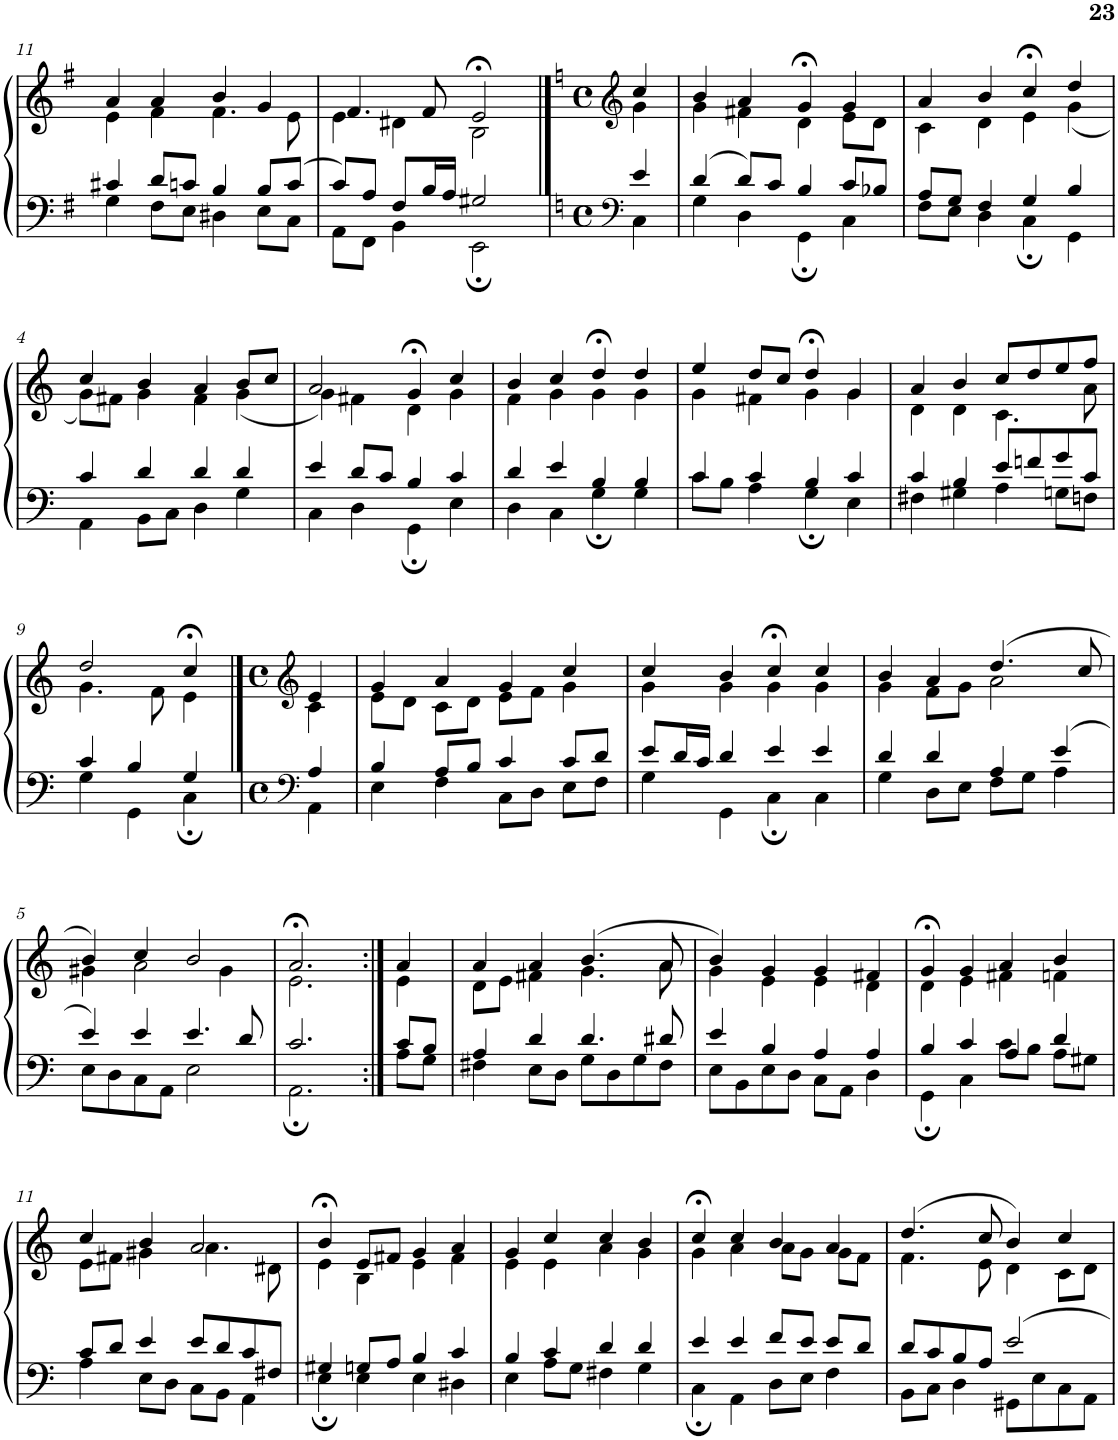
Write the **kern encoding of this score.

**kern	**kern
*part1	*part1
*staff2	*staff1
*I"Piano	*
*I'Pno	*
!!LO:PB:g=z
*clefF4	*clefG2
*k[f#]	*k[f#]
*M4/4	*M4/4
*met(c)	*met(c)
=11	=11
*^	*^
4c#X/	4G\	4a/	4e\
8d/L	8F#\L	4a/	4f#\
8cn/J	8E\J	.	.
4B/	4D#X\	4b/	4.f#\
8B/L	8E\L	4g/	.
8c/J	8C\J	.	8e\
=12	=12	=12	=12
8c/L	8AA\L	4.f#/	4e\
8A/J	8FF#\J	.	.
8F#/L	4BB\	.	4d#X\
16B/L	.	8f#/	.
16A/JJ	.	.	.
2G#X/	2EE;\	2e;</	2B\
==1	==1	==1	==1
*clefF4	*	*clefG2	*
*k[]	*	*k[]	*
*M4/4	*	*M4/4	*
*met(c)	*	*met(c)	*
4e/	4C\	4cc/	4g\
=2	=2	=2	=2
4d/	4G\	4b/	4g\
8d/L	4D\	4a/	4f#X\
8c/J	.	.	.
4B/	4GG;\	4g;</	4d\
8c/L	4C\	4g/	8e\L
8B-X/J	.	.	8d\J
=3	=3	=3	=3
8A/L	8F\L	4a/	4c\
8G/J	8E\J	.	.
4F/	4D\	4b/	4d\
4G/	4C;\	4cc;</	4e\
4B/	4GG\	4dd/	(<4g\
!!LO:LB:g=z	!!
=4	=4	=4	=4
4c/	4AA\	4cc/	8g\L)
.	.	.	8f#X\J
4d/	8BB\L	4b/	4g\
.	8C\J	.	.
4d/	4D\	4a/	4f#\
4d/	4G\	8b/L	(<4g\
.	.	8cc/J	.
=5	=5	=5	=5
4e/	4C\	2a/	4g\)
8d/L	4D\	.	4f#X\
8c/J	.	.	.
4B/	4GG;\	4g;</	4d\
4c/	4E\	4cc/	4g\
=6	=6	=6	=6
4d/	4D\	4b/	4f\
4e/	4C\	4cc/	4g\
4B/	4G;\	4dd;</	4g\
4B/	4G\	4dd/	4g\
=7	=7	=7	=7
4c/	8c\L	4ee/	4g\
.	8B\J	.	.
4c/	4A\	8dd/L	4f#X\
.	.	8cc/J	.
4B/	4G;\	4dd;</	4g\
4c/	4E\	4g/	4g\
=8	=8	=8	=8
4c/	4F#X\	4a/	4d\
4B/	4G#X\	4b/	4d\
8e/L	4A\	8cc/L	4.c\
8fn/	.	8dd/	.
8g/	8Gn\L	8ee/	.
8c/J	8Fn\J	8ff/J	8a\
!!LO:LB:g=z	!!
=9	=9	=9	=9
4c/	4G\	2dd/	4.g\
4B/	4GG\	.	.
.	.	.	8f\
4G/	4C;\	4cc;</	4e\
==1	==1	==1	==1
*clefF4	*	*clefG2	*
*M4/4	*	*M4/4	*
*met(c)	*	*met(c)	*
4A/	4AA\	4e/	4c\
=2	=2	=2	=2
4B/	4E\	4g/	8e\L
.	.	.	8d\J
8A/L	4F\	4a/	8c\L
8B/J	.	.	8d\J
4c/	8C\L	4g/	8e\L
.	8D\J	.	8f\J
8c/L	8E\L	4cc/	4g\
8d/J	8F\J	.	.
=3	=3	=3	=3
8e/L	4G\	4cc/	4g\
16d/L	.	.	.
16c/JJ	.	.	.
4d/	4GG\	4b/	4g\
4e/	4C;\	4cc;</	4g\
4e/	4C\	4cc/	4g\
=4	=4	=4	=4
4d/	4G\	4b/	4g\
4d/	8D\L	4a/	8f\L
.	8E\J	.	8g\J
4A/	8F\L	(>4.dd/	2a\
.	8G\J	.	.
4e/	4A\	.	.
.	.	8cc/	.
!!LO:LB:g=z	!!
=5	=5	=5	=5
4e/	8E\L	4b/)	4g#X\
.	8D\	.	.
4e/	8C\	4cc/	2a\
.	8AA\J	.	.
4.e/	2E\	2b/	.
.	.	.	4g#\
8d/	.	.	.
=6	=6	=6	=6
2.c/	2.AA;\	2.a;</	2.e\
=7:|!	=7:|!	=7:|!	=7:|!
8c/L	8A\L	4a/	4e\
8B/J	8G\J	.	.
=8	=8	=8	=8
4A/	4F#X\	4a/	8d\L
.	.	.	8e\J
4d/	8E\L	4a/	4f#X\
.	8D\J	.	.
4.d/	8G\L	(>4.b/	4.g\
.	8D\	.	.
.	8G\	.	.
8d#X/	8F#\J	8a/	8a\
=9	=9	=9	=9
4e/	8E\L	4b/)	4g\
.	8BB\	.	.
4B/	8E\	4g/	4e\
.	8D\J	.	.
4A/	8C\L	4g/	4e\
.	8AA\J	.	.
4A/	4D\	4f#X/	4d\
=10	=10	=10	=10
4B/	4GG;\	4g;</	4d\
4c/	4C\	4g/	4e\
4A/	8c\L	4a/	4f#X\
.	8B\J	.	.
4d/	8A\L	4b/	4fn\
.	8G#X\J	.	.
!!LO:LB:g=z	!!
=11	=11	=11	=11
8c/L	4A\	4cc/	8e\L
8d/J	.	.	8f#X\J
4e/	8E\L	4b/	4g#X\
.	8D\J	.	.
8e/L	8C\L	2a/	4.a\
8d/	8BB\J	.	.
8c/	4AA\	.	.
8F#X/J	.	.	8d#X\
=12	=12	=12	=12
4G#X/	4E;\	4b;</	4e\
8Gn/L	4E\	8e/L	4B\
8A/J	.	8f#X/J	.
4B/	4E\	4g/	4e\
4c/	4D#X\	4a/	4f#\
=13	=13	=13	=13
4B/	4E\	4g/	4e\
4c/	8A\L	4cc/	4e\
.	8G\J	.	.
4d/	4F#X\	4cc/	4a\
4d/	4G\	4b/	4g\
=14	=14	=14	=14
4e/	4C;\	4cc;</	4g\
4e/	4AA\	4cc/	4a\
8f/L	8D\L	4b/	8a\L
8e/J	8E\J	.	8g\J
8e/L	4F\	4a/	8g\L
8d/J	.	.	8f\J
=15	=15	=15	=15
8d/L	8BB\L	(>4.dd/	4.f\
8c/	8C\J	.	.
8B/	4D\	.	.
8A/J	.	8cc/	8e\
2e/	8GG#X\L	4b/)	4d\
.	8E\	.	.
.	8C\	4cc/	8c\L
.	8AA\J	.	8d\J
*v	*v	*	*
*	*v	*v
=	=
*-	*-
